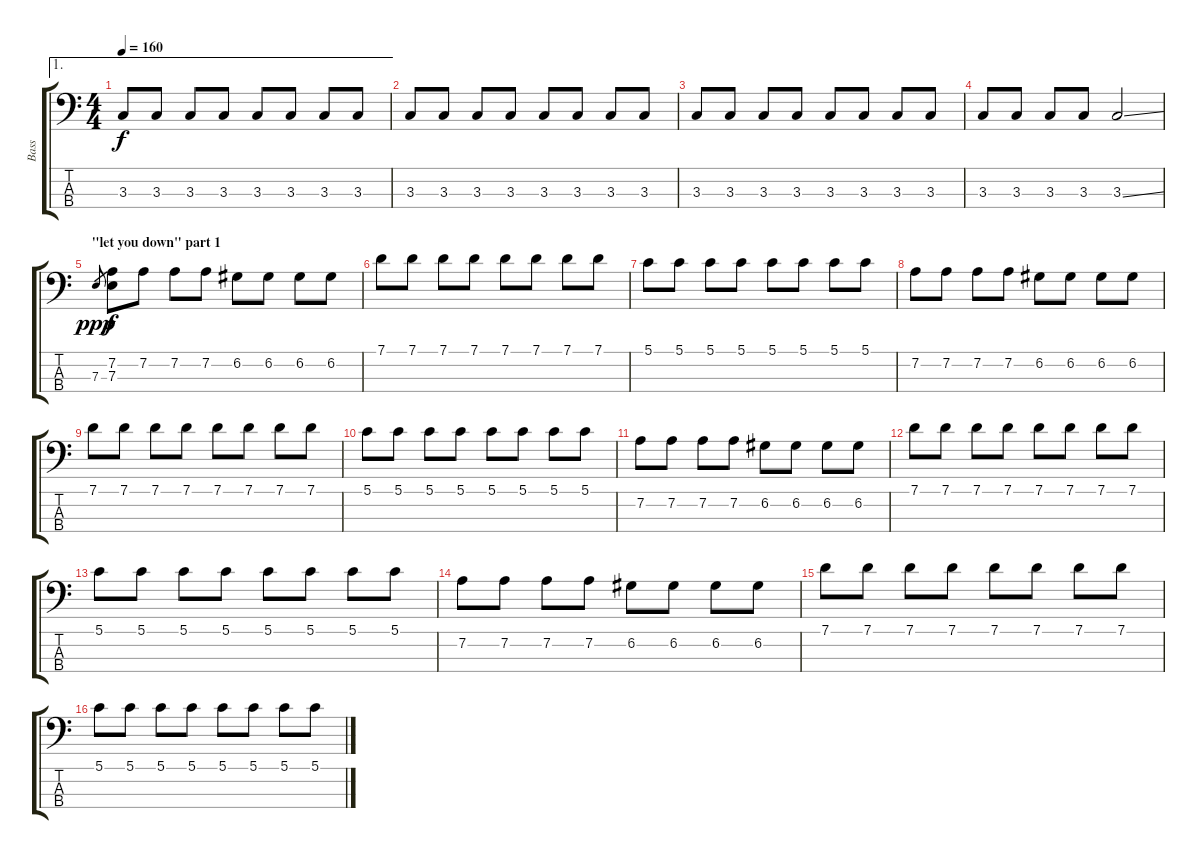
\track ("Bass" "Bass") {instrument electricbassfinger}
\staff {score tabs}
\tuning (G2 D2 A1 E1) {hide}
\ae 1
\ts (4 4)
\tempo 160
\clef f4
\ks c
3.3.8{dy f} 3.3.8 3.3.8 3.3.8 3.3.8 3.3.8 3.3.8 3.3.8 |
3.3.8 3.3.8 3.3.8 3.3.8 3.3.8 3.3.8 3.3.8 3.3.8 |
3.3.8 3.3.8 3.3.8 3.3.8 3.3.8 3.3.8 3.3.8 3.3.8 |
3.3.8 3.3.8 3.3.8 3.3.8 3.3{ss}.2 |
\section ("" "\"let you down\" part 1")
7.3.8{gr dy ppp} (7.2 7.3).8{dy f} 7.2.8 7.2.8 7.2.8 6.2.8 6.2.8 6.2.8 6.2.8 |
7.1.8 7.1.8 7.1.8 7.1.8 7.1.8 7.1.8 7.1.8 7.1.8 |
5.1.8 5.1.8 5.1.8 5.1.8 5.1.8 5.1.8 5.1.8 5.1.8 |
7.2.8 7.2.8 7.2.8 7.2.8 6.2.8 6.2.8 6.2.8 6.2.8 |
7.1.8 7.1.8 7.1.8 7.1.8 7.1.8 7.1.8 7.1.8 7.1.8 |
5.1.8 5.1.8 5.1.8 5.1.8 5.1.8 5.1.8 5.1.8 5.1.8 |
7.2.8 7.2.8 7.2.8 7.2.8 6.2.8 6.2.8 6.2.8 6.2.8 |
7.1.8 7.1.8 7.1.8 7.1.8 7.1.8 7.1.8 7.1.8 7.1.8 |
5.1.8 5.1.8 5.1.8 5.1.8 5.1.8 5.1.8 5.1.8 5.1.8 |
7.2.8 7.2.8 7.2.8 7.2.8 6.2.8 6.2.8 6.2.8 6.2.8 |
7.1.8 7.1.8 7.1.8 7.1.8 7.1.8 7.1.8 7.1.8 7.1.8 |
5.1.8 5.1.8 5.1.8 5.1.8 5.1.8 5.1.8 5.1.8 5.1.8
